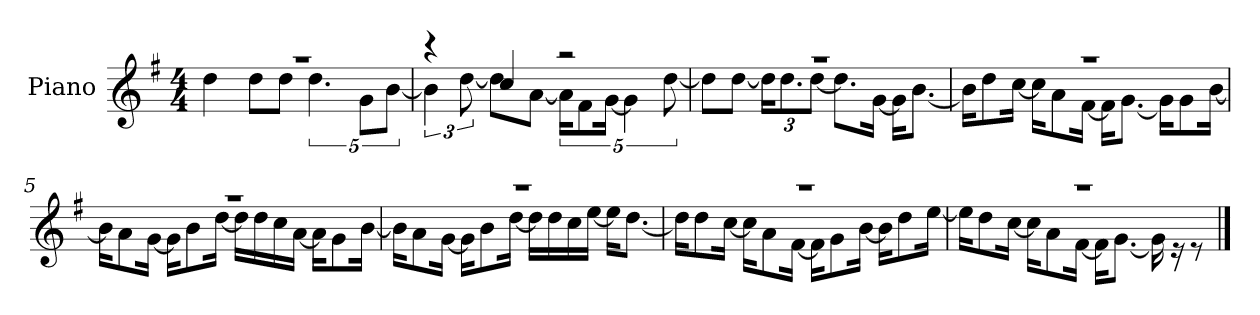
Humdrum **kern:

**kern
*part1
*staff1
*I"Piano
*I'P-no
*clefG2
*k[f#]
*M4/4
*MM90
=1
*^
1r	4dd\
.	8dd\L
.	8dd\J
.	5.dd\
.	10g\L
.	[10b\J
=2	=2
4r	6b\]
.	[12dd\
4cc/	8dd\L]
.	[8a\J
2r	20a\KL]
.	10f#\
.	[20g\Jk
.	5g\]
.	[10dd\
=3	=3
1r	8dd\L]
.	[8dd\J
*	*Xbrackettup
.	24dd\KL]
.	12.dd\
.	[12dd\J
.	8.dd\L]
.	[16g\Jk
.	16g\KL]
.	[8.b\J
!!LO:LB:g=z	!!
=4	=4
1r	16b\KL]
.	8dd\
.	[16cc\Jk
.	16cc\KL]
.	8a\
.	[16f#\Jk
.	16f#\KL]
.	[8.g\J
.	16g\KL]
.	8g\
.	[16b\Jk
=5	=5
1r	16b\KL]
.	8a\
.	[16g\Jk
.	16g\KL]
.	8b\
.	[16dd\Jk
.	16dd\LL]
.	16dd\
.	16cc\
.	[16a\JJ
.	16a\KL]
.	8g\
.	[16b\Jk
=6	=6
1r	16b\KL]
.	8a\
.	[16g\Jk
.	16g\KL]
.	8b\
.	[16dd\Jk
.	16dd\LL]
.	16dd\
.	16cc\
.	[16ee\JJ
.	16ee\KL]
.	[8.dd\J
!!LO:LB:g=z	!!
=7	=7
1r	16dd\KL]
.	8dd\
.	[16cc\Jk
.	16cc\KL]
.	8a\
.	[16f#\Jk
.	16f#\KL]
.	8g\
.	[16b\Jk
.	16b\KL]
.	8dd\
.	[16ee\Jk
=8	=8
1r	16ee\KL]
.	8dd\
.	[16cc\Jk
.	16cc\KL]
.	8a\
.	[16f#\Jk
.	16f#\KL]
.	[8.g\J
.	16g\]
.	16r
.	8r
*v	*v
==
*-
